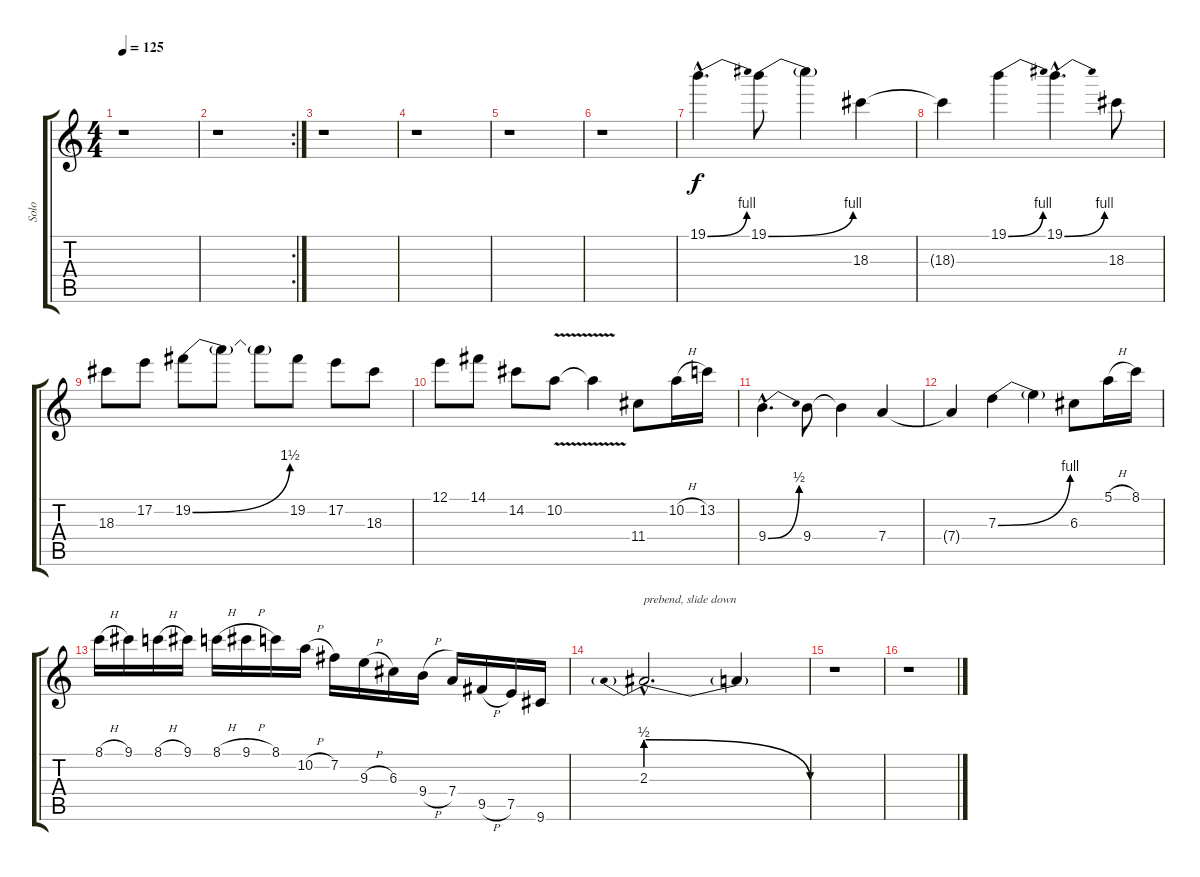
\track ("Solo" "Solo") {instrument overdrivenguitar}
\staff {score tabs}
\tuning (E4 B3 G3 D3 A2 E2) {hide}
\ts (4 4)
\tempo 125
\clef g2
\ks c
r.1{dy f} |
\rc 2
r.1 |
r.1 |
r.1 |
r.1 |
r.1 |
19.1{be (bend 0 0 60 4) hac}.4{d} 19.1{be (bend 0 0 60 4)}.8 19.1{t}.4 18.3.4 |
18.3{t}.4 19.1{be (bend 0 0 60 4)}.4 19.1{be (bend 0 0 60 4) hac}.4{d} 18.3.8 |
18.3.8 17.2.8 19.2{be (bend 0 0 60 6)}.8 19.2{t}.8 19.2{t}.8 19.2.8 17.2.8 18.3.8 |
12.1.8 14.1.8 14.2.8 10.2{v}.8 10.2{t}.4 11.4.8 10.2{h}.16 13.2.16 |
9.4{be (bend 0 0 60 2) hac}.4{d} 9.4.8 9.4{t}.4 7.4.4 |
7.4{t}.4 7.3{be (bend 0 0 60 4)}.4 7.3{t}.4 6.3.8 5.1{h}.16 8.1.16 |
8.1{h}.16 9.1.16 8.1{h}.16 9.1.16 8.1{h}.16 9.1{h}.16 8.1.16 10.2{h}.16 7.2.16 9.3{h}.16 6.3.16 9.4{h}.16 7.4.16 9.5{h}.16 7.5.16 9.6.16 |
2.3{be (prebendrelease 0 2 60 0) hac}.2{d txt "prebend, slide down"} 2.3{t}.4 |
r.1 |
r.1
